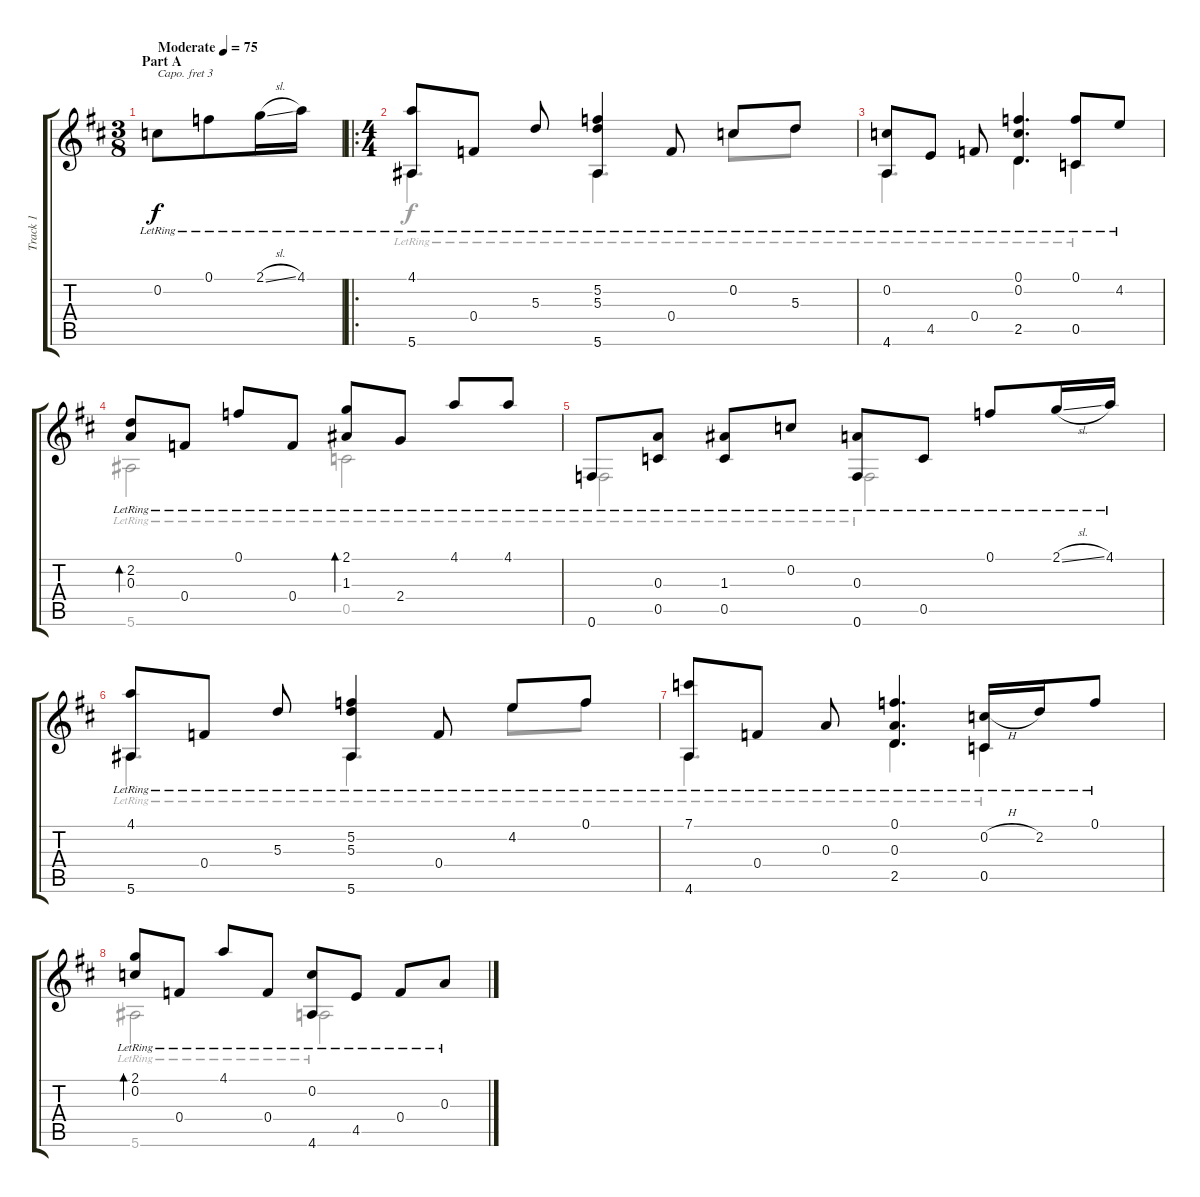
\track ("Track 1" "Track 1") {instrument acousticguitarsteel}
\staff {score tabs}
\capo 3
\tuning (D4 A3 Gb3 D3 A2 D2) {hide}
\voice
\ts (3 8)
\section ("" "Part A")
\tempo (75 "Moderate")
\clef g2
\ks d
0.2{lr}.8{dy f instrument acousticguitarsteel} 0.1{lr}.8 2.1{sl lr}.16 4.1{lr}.16 |
\ro
\ts (4 4)
(4.1{lr} 5.6{lr}).8 0.4{lr}.8 5.3{lr}.8 (5.2{lr} 5.3{lr} 5.6{lr}).4 0.4{lr}.8 0.2{lr}.8 5.3{lr}.8 |
(0.2{lr} 4.6{lr}).8 4.5{lr}.8 0.4{lr}.8 (0.1{lr} 0.2{lr} 2.5{lr}).4{d} (0.1{lr} 0.5{lr}).8 4.2{lr}.8 |
(2.2{lr} 0.3{lr}).8{bd 480} 0.4{lr}.8 0.1{lr}.8 0.4{lr}.8 (2.1{lr} 1.3{lr}).8{bd 480} 2.4{lr}.8 4.1{lr}.8 4.1{lr}.8 |
0.6{lr}.8 (0.3{lr} 0.5{lr}).8 (1.3{lr} 0.5{lr}).8 0.2{lr}.8 (0.3{lr} 0.6{lr}).8 0.5{lr}.8 0.1{lr}.8 2.1{sl lr}.16 4.1{lr}.16 |
(4.1{lr} 5.6{lr}).8 0.4{lr}.8 5.3{lr}.8 (5.2{lr} 5.3{lr} 5.6{lr}).4 0.4{lr}.8 4.2{lr}.8 0.1{lr}.8 |
(7.1{lr} 4.6{lr}).8 0.4{lr}.8 0.3{lr}.8 (0.1{lr} 0.3{lr} 2.5{lr}).4{d} (0.2{h lr} 0.5{lr}).16 2.2{lr}.16 0.1{lr}.8 |
(2.1{lr} 0.2{lr}).8{bd 240} 0.4{lr}.8 4.1{lr}.8 0.4{lr}.8 (0.2{lr} 4.6{lr}).8 4.5{lr}.8 0.4{lr}.8 0.3{lr}.8
\voice
\clef g2
\ottava regular
\simile none
\ks d
|
5.6{lr}.4{d} 5.6{lr}.4{d} 0.2{lr}.8 5.3{lr}.8 |
4.6{lr}.4{d} 2.5{lr}.4{d} 0.5{lr}.4 |
5.6{lr}.2 0.5{lr}.2 |
0.6{lr}.2 0.6{lr}.2 |
5.6{lr}.4{d} 5.6{lr}.4{d} 4.2{lr}.8 0.1{lr}.8 |
4.6{lr}.4{d} 2.5{lr}.4{d} 0.5{lr}.4 |
5.6{lr}.2 4.6{lr}.2
